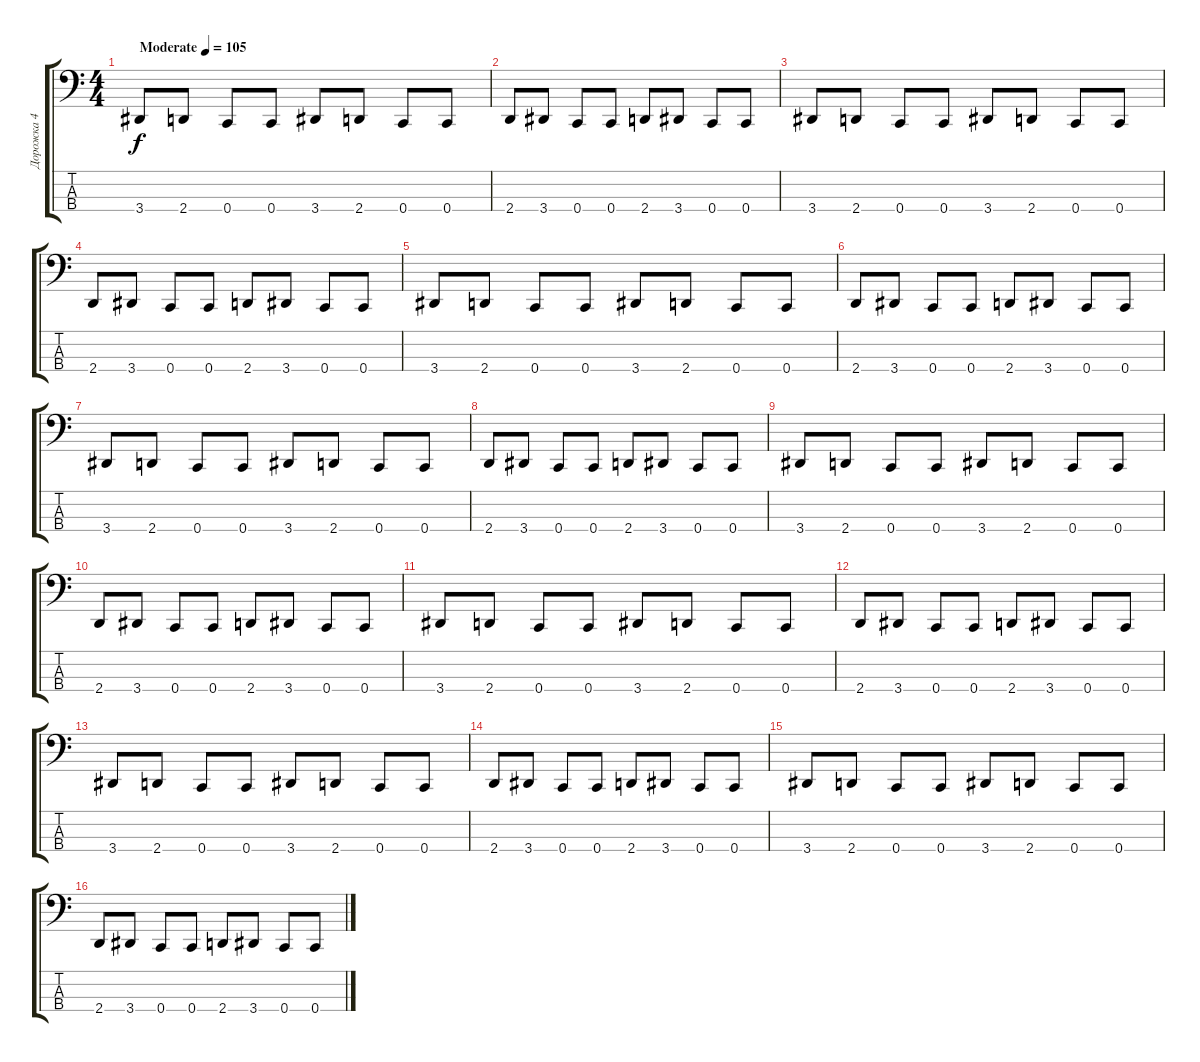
\track ("Дорожка 4" "Дорожка 4") {instrument electricbassfinger}
\staff {score tabs}
\tuning (Eb2 Bb1 F1 C1) {hide}
\ts (4 4)
\tempo (105 "Moderate")
\clef f4
\ks c
3.4.8{dy f instrument electricbassfinger} 2.4.8 0.4.8 0.4.8 3.4.8 2.4.8 0.4.8 0.4.8 |
2.4.8 3.4.8 0.4.8 0.4.8 2.4.8 3.4.8 0.4.8 0.4.8 |
3.4.8 2.4.8 0.4.8 0.4.8 3.4.8 2.4.8 0.4.8 0.4.8 |
2.4.8 3.4.8 0.4.8 0.4.8 2.4.8 3.4.8 0.4.8 0.4.8 |
3.4.8{volume 16} 2.4.8 0.4.8 0.4.8 3.4.8 2.4.8 0.4.8 0.4.8 |
2.4.8 3.4.8 0.4.8 0.4.8 2.4.8 3.4.8 0.4.8 0.4.8 |
3.4.8 2.4.8 0.4.8 0.4.8 3.4.8 2.4.8 0.4.8 0.4.8 |
2.4.8 3.4.8 0.4.8 0.4.8 2.4.8 3.4.8 0.4.8 0.4.8 |
3.4.8 2.4.8 0.4.8 0.4.8 3.4.8 2.4.8 0.4.8 0.4.8 |
2.4.8 3.4.8 0.4.8 0.4.8 2.4.8 3.4.8 0.4.8 0.4.8 |
3.4.8 2.4.8 0.4.8 0.4.8 3.4.8 2.4.8 0.4.8 0.4.8 |
2.4.8 3.4.8 0.4.8 0.4.8 2.4.8 3.4.8 0.4.8 0.4.8 |
3.4.8 2.4.8 0.4.8 0.4.8 3.4.8 2.4.8 0.4.8 0.4.8 |
2.4.8 3.4.8 0.4.8 0.4.8 2.4.8 3.4.8 0.4.8 0.4.8 |
3.4.8 2.4.8 0.4.8 0.4.8 3.4.8 2.4.8 0.4.8 0.4.8 |
2.4.8 3.4.8 0.4.8 0.4.8 2.4.8 3.4.8 0.4.8 0.4.8
